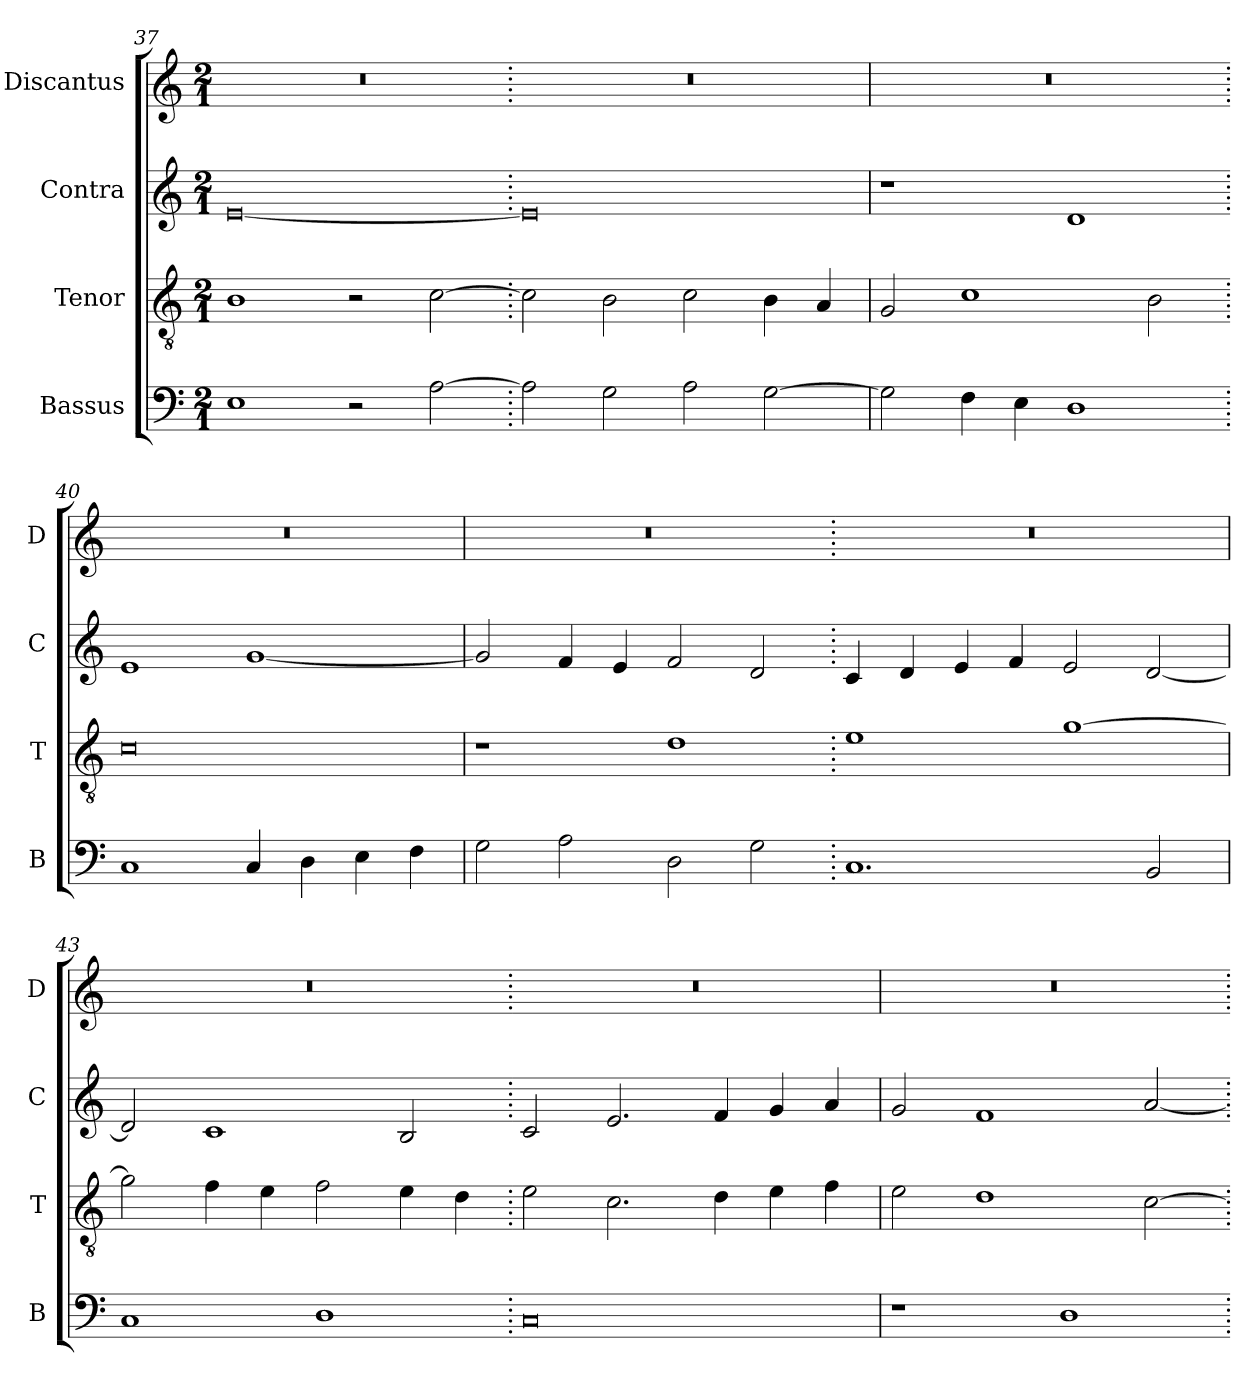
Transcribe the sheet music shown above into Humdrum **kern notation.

**kern	**kern	**kern	**kern
*part4	*part3	*part2	*part1
*staff4	*staff3	*staff2	*staff1
*I"Bassus	*I"Tenor	*I"Contra	*I"Discantus
*I'B	*I'T	*I'C	*I'D
*clefF4	*clefGv2	*clefG2	*clefG2
*k[]	*k[]	*k[]	*k[]
*M2/1	*M2/1	*M2/1	*M2/1
=37	=37	=37	=37
1E	1B	[0e	0r
2r	2r	.	.
[2A\	[2c\	.	.
=38.	=38.	=38.	=38.
2A\]	2c\]	0e]	0r
2G\	2B\	.	.
2A\	2c\	.	.
[2G\	4B\	.	.
.	4A/	.	.
=39	=39	=39	=39
2G\]	2G/	1r	0r
4F\	1c	.	.
4E\	.	.	.
1D	.	1d	.
.	2B\	.	.
=40.	=40.	=40.	=40.
1C	0c	1e	0r
4C/	.	[1g	.
4D\	.	.	.
4E\	.	.	.
4F\	.	.	.
=41	=41	=41	=41
2G\	1r	2g/]	0r
2A\	.	4f/	.
.	.	4e/	.
2D\	1d	2f/	.
2G\	.	2d/	.
=42.	=42.	=42.	=42.
1.C	1e	4c/	0r
.	.	4d/	.
.	.	4e/	.
.	.	4f/	.
.	[1g	2e/	.
2BB/	.	[2d/	.
=43	=43	=43	=43
1C	2g\]	2d/]	0r
.	4f\	1c	.
.	4e\	.	.
1D	2f\	.	.
.	4e\	2B/	.
.	4d\	.	.
=44.	=44.	=44.	=44.
0C	2e\	2c/	0r
.	2.c\	2.e/	.
.	4d\	4f/	.
.	4e\	4g/	.
.	4f\	4a/	.
=45	=45	=45	=45
1r	2e\	2g/	0r
.	1d	1f	.
1D	.	.	.
.	[2c\	[2a/	.
=.	=.	=.	=.
*-	*-	*-	*-
